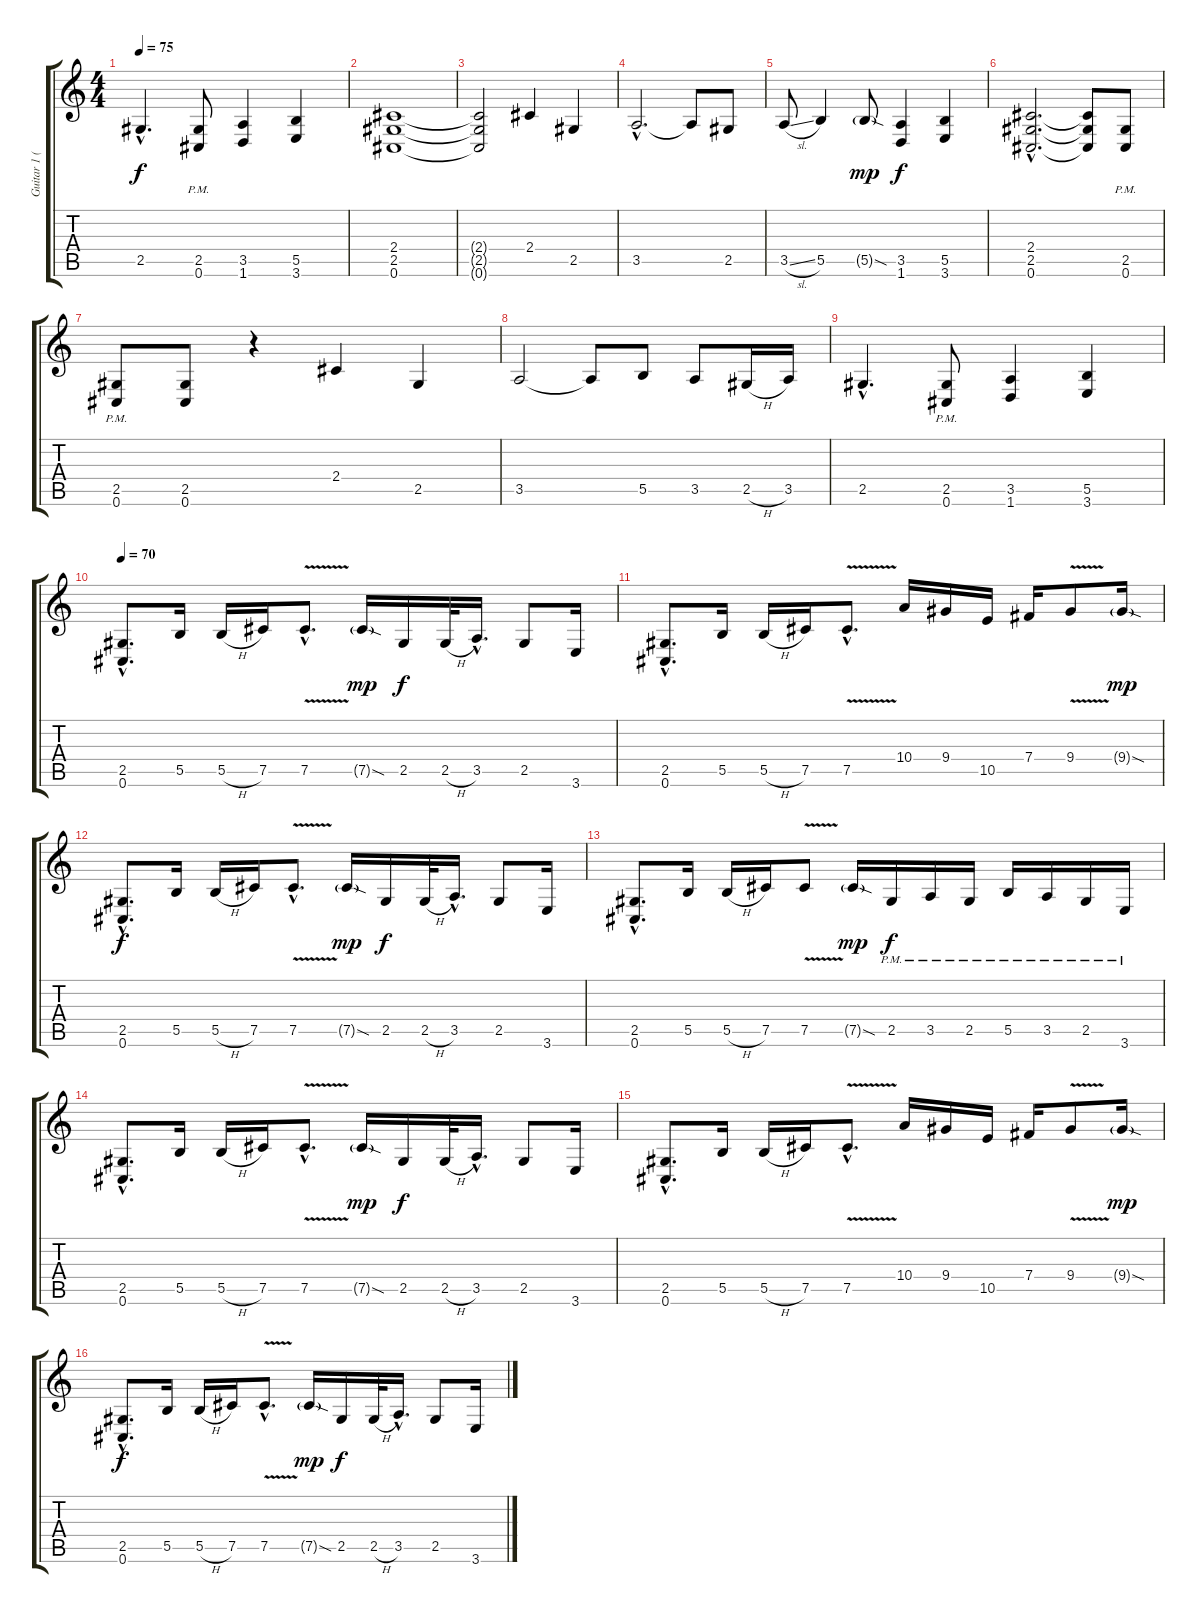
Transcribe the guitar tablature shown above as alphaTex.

\track ("Guitar 1 (Distortion)" "Guitar 1 (") {instrument distortionguitar}
\staff {score tabs}
\tuning (Db4 Ab3 E3 B2 Gb2 Db2) {hide}
\ts (4 4)
\tempo 75
\clef g2
\ks c
2.5{hac}.4{d dy f} (2.5{pm} 0.6{pm}).8 (3.5 1.6).4 (5.5 3.6).4 |
(2.4 2.5 0.6).1 |
(2.4{t} 2.5{t} 0.6{t}).2 2.4.4 2.5.4 |
3.5{hac}.2{d} 3.5{t}.8 2.5.8 |
3.5{sl}.8 5.5.4 5.5{sod g}.8{dy mp} (3.5 1.6).4{dy f} (5.5 3.6).4 |
(2.4{hac} 2.5{hac} 0.6{hac}).2{d} (2.4{t} 2.5{t} 0.6{t}).8 (2.5{pm} 0.6{pm}).8 |
(2.5{pm} 0.6{pm}).8 (2.5 0.6).8 r.4 2.4.4 2.5.4 |
3.5.2 3.5{t}.8 5.5.8 3.5.8 2.5{h}.16 3.5.16 |
2.5{hac}.4{d} (2.5{pm} 0.6{pm}).8 (3.5 1.6).4 (5.5 3.6).4 |
\tempo 70
(2.5{hac} 0.6{hac}).8{d} 5.5.16 5.5{h}.16 7.5.16 7.5{v hac}.8{d} 7.5{sod g}.16{dy mp} 2.5.16{dy f} 2.5{h}.32 3.5{hac}.16{d} 2.5.8 3.6.16 |
(2.5{hac} 0.6{hac}).8{d} 5.5.16 5.5{h}.16 7.5.16 7.5{v hac}.8{d} 10.4.16 9.4.16 10.5.16 7.4.16 9.4{v}.8 9.4{sod g}.16{dy mp} |
(2.5{hac} 0.6{hac}).8{d dy f} 5.5.16 5.5{h}.16 7.5.16 7.5{v hac}.8{d} 7.5{sod g}.16{dy mp} 2.5.16{dy f} 2.5{h}.32 3.5{hac}.16{d} 2.5.8 3.6.16 |
(2.5{hac} 0.6{hac}).8{d} 5.5.16 5.5{h}.16 7.5.16 7.5{v}.8 7.5{sod g}.16{dy mp} 2.5{pm}.16{dy f} 3.5{pm}.16 2.5{pm}.16 5.5{pm}.16 3.5{pm}.16 2.5{pm}.16 3.6{pm}.16 |
(2.5{hac} 0.6{hac}).8{d} 5.5.16 5.5{h}.16 7.5.16 7.5{v hac}.8{d} 7.5{sod g}.16{dy mp} 2.5.16{dy f} 2.5{h}.32 3.5{hac}.16{d} 2.5.8 3.6.16 |
(2.5{hac} 0.6{hac}).8{d} 5.5.16 5.5{h}.16 7.5.16 7.5{v hac}.8{d} 10.4.16 9.4.16 10.5.16 7.4.16 9.4{v}.8 9.4{sod g}.16{dy mp} |
(2.5{hac} 0.6{hac}).8{d dy f} 5.5.16 5.5{h}.16 7.5.16 7.5{v hac}.8{d} 7.5{sod g}.16{dy mp} 2.5.16{dy f} 2.5{h}.32 3.5{hac}.16{d} 2.5.8 3.6.16
